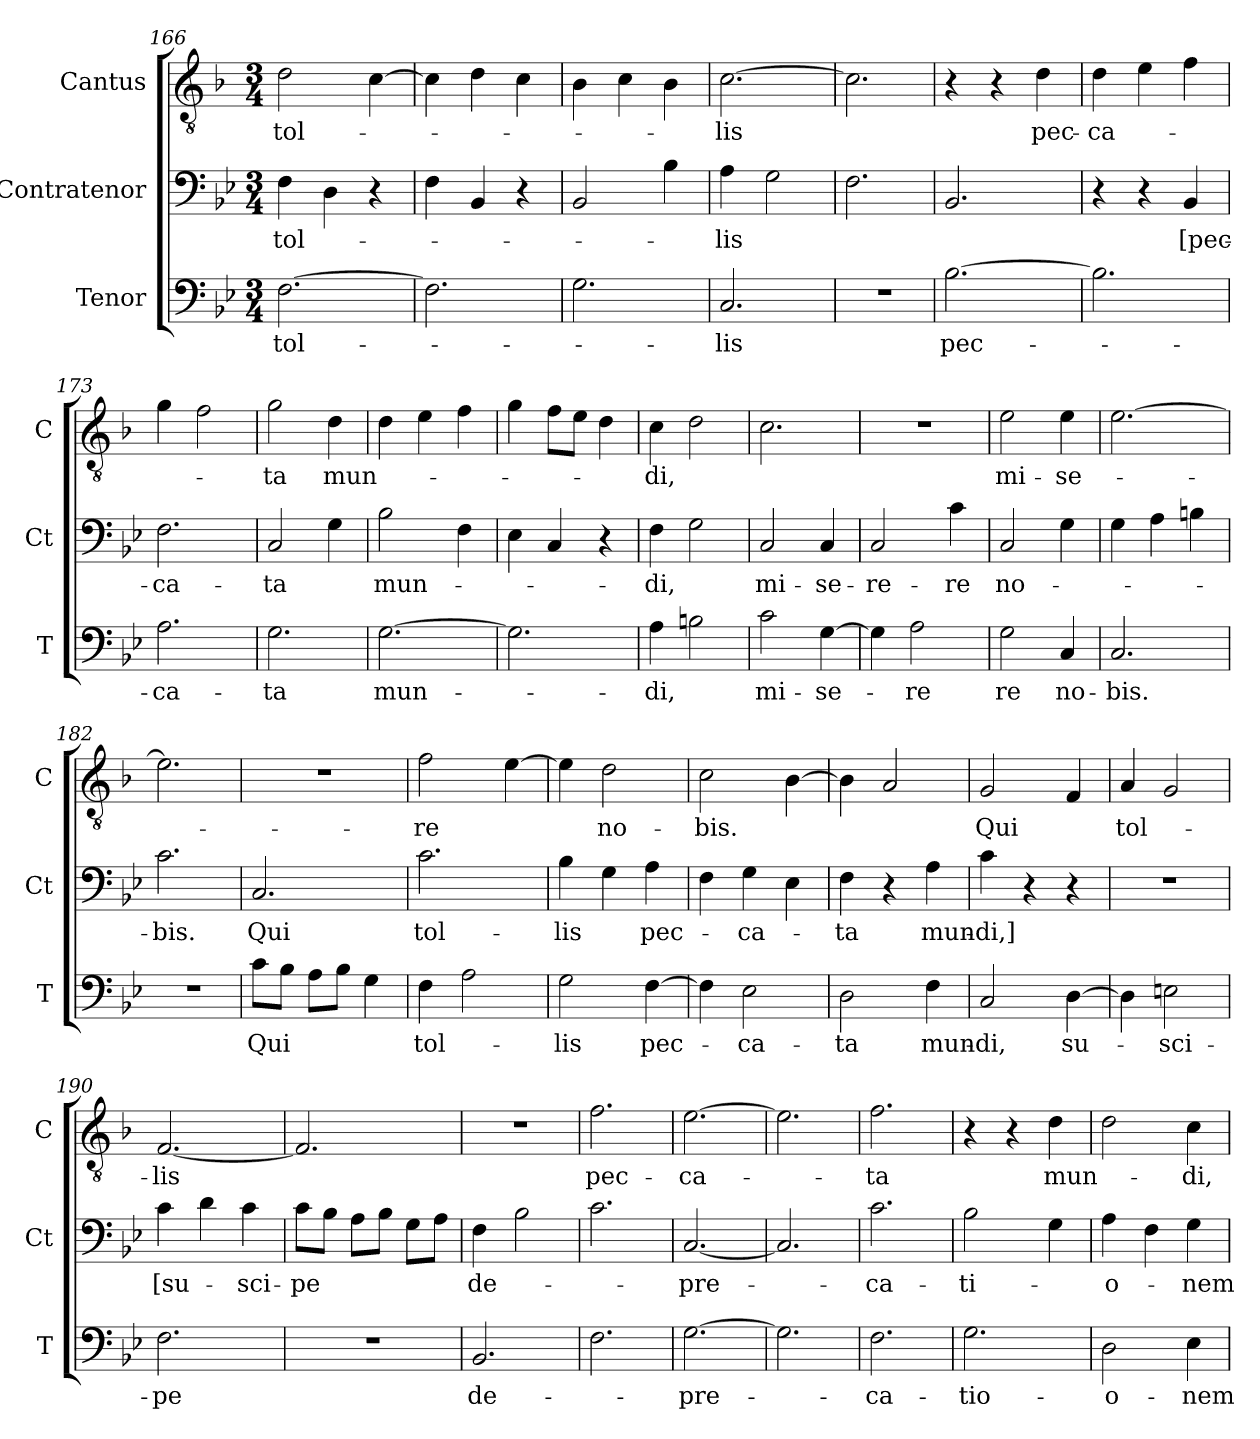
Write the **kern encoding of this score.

**kern	**text	**kern	**text	**kern	**text
*part3	*part3	*part2	*part2	*part1	*part1
*staff3	*staff3	*staff2	*staff2	*staff1	*staff1
*I"Tenor	*	*I"Contratenor	*	*I"Cantus	*
*I'T	*	*I'Ct	*	*I'C	*
*clefF4	*	*clefF4	*	*clefGv2	*
*k[b-e-]	*	*k[b-e-]	*	*k[b-]	*
*B-:	*	*B-:	*	*F:	*
*M3/4	*	*M3/4	*	*M3/4	*
=166	=166	=166	=166	=166	=166
[2.F\	tol-	4F\	tol-	2d\	tol-
.	.	4D\	.	.	.
.	.	4r	.	[4c\	.
=167	=167	=167	=167	=167	=167
2.F\]	.	4F\	.	4c\]	.
.	.	4BB-/	.	4d\	.
.	.	4r	.	4c\	.
=168	=168	=168	=168	=168	=168
2.G\	.	2BB-/	.	4B-\	.
.	.	.	.	4c\	.
.	.	4B-\	.	4B-\	.
=169	=169	=169	=169	=169	=169
2.C/	-lis	4A\	-lis	[2.c\	-lis
.	.	2G\	.	.	.
=170	=170	=170	=170	=170	=170
2.r	.	2.F\	.	2.c\]	.
=171	=171	=171	=171	=171	=171
[2.B-\	pec-	2.BB-/	.	4r	.
.	.	.	.	4r	.
.	.	.	.	4d\	pec-
!!LO:LB:g=z
=172	=172	=172	=172	=172	=172
2.B-\]	.	4r	.	4d\	-ca-
.	.	4r	.	4e\	.
.	.	4BB-/	[pec-	4f\	.
=173	=173	=173	=173	=173	=173
2.A\	-ca-	2.F\	-ca-	4g\	.
.	.	.	.	2f\	.
=174	=174	=174	=174	=174	=174
2.G\	-ta	2C/	-ta	2g\	-ta
.	.	4G\	.	4d\	mun-
=175	=175	=175	=175	=175	=175
[2.G\	mun-	2B-\	mun-	4d\	.
.	.	.	.	4e\	.
.	.	4F\	.	4f\	.
=176	=176	=176	=176	=176	=176
2.G\]	.	4E-\	.	4g\	.
.	.	4C/	.	8f\L	.
.	.	.	.	8e\J	.
.	.	4r	.	4d\	.
=177	=177	=177	=177	=177	=177
4A\	-di,	4F\	di,	4c\	-di,
2Bn\	.	2G\	.	2d\	.
=178	=178	=178	=178	=178	=178
2c\	mi-	2C/	mi-	2.c\	.
[4G\	-se-	4C/	-se-	.	.
=179	=179	=179	=179	=179	=179
4G\]	.	2C/	-re-	2.r	.
2A\	-re	.	.	.	.
.	.	4c\	-re	.	.
=180	=180	=180	=180	=180	=180
2G\	re	2C/	no-	2e\	mi-
4C/	no-	4G\	.	4e\	-se-
=181	=181	=181	=181	=181	=181
2.C/	-bis.	4G\	.	[2.e\	.
.	.	4A\	.	.	.
.	.	4Bn\	.	.	.
=182	=182	=182	=182	=182	=182
2.r	.	2.c\	-bis.	2.e\]	.
=183	=183	=183	=183	=183	=183
8c\L	Qui	2.C/	Qui	2.r	.
8B-\J	.	.	.	.	.
8A\L	.	.	.	.	.
8B-\J	.	.	.	.	.
4G\	.	.	.	.	.
=184	=184	=184	=184	=184	=184
4F\	tol-	2.c\	tol-	2f\	-re
2A\	.	.	.	.	.
.	.	.	.	[4e\	.
=185	=185	=185	=185	=185	=185
2G\	-lis	4B-\	-lis	4e\]	.
.	.	4G\	.	2d\	no-
[4F\	pec-	4A\	pec-	.	.
!!LO:PB:g=z
=186	=186	=186	=186	=186	=186
4F\]	.	4F\	.	2c\	-bis.
2E-\	-ca-	4G\	-ca-	.	.
.	.	4E-\	.	[4B-\	.
=187	=187	=187	=187	=187	=187
2D\	-ta	4F\	-ta	4B-\]	.
.	.	4r	.	2A/	.
4F\	mun-	4A\	mun-	.	.
=188	=188	=188	=188	=188	=188
2C/	-di,	4c\	-di,]	2G/	Qui
.	.	4r	.	.	.
[4D\	su-	4r	.	4F/	.
=189	=189	=189	=189	=189	=189
4D\]	.	2.r	.	4A/	tol-
2En\	-sci-	.	.	2G/	.
=190	=190	=190	=190	=190	=190
2.F\	-pe	4c\	[su-	[2.F/	-lis
.	.	4d\	.	.	.
.	.	4c\	-sci-	.	.
=191	=191	=191	=191	=191	=191
2.r	.	8c\L	-pe	2.F/]	.
.	.	8B-\J	.	.	.
.	.	8A\L	.	.	.
.	.	8B-\J	.	.	.
.	.	8G\L	.	.	.
.	.	8A\J	.	.	.
=192	=192	=192	=192	=192	=192
2.BB-/	de-	4F\	de-	2.r	.
.	.	2B-\	.	.	.
=193	=193	=193	=193	=193	=193
2.F\	.	2.c\	.	2.f\	pec-
=194	=194	=194	=194	=194	=194
[2.G\	-pre-	[2.C/	-pre-	[2.e\	-ca-
=195	=195	=195	=195	=195	=195
2.G\]	.	2.C/]	.	2.e\]	.
=196	=196	=196	=196	=196	=196
2.F\	-ca-	2.c\	-ca-	2.f\	-ta
=197	=197	=197	=197	=197	=197
2.G\	-tio-	2B-\	-ti-	4r	.
.	.	.	.	4r	.
.	.	4G\	.	4d\	mun-
=198	=198	=198	=198	=198	=198
2D\	-o-	4A\	-o-	2d\	.
.	.	4F\	.	.	.
4E-\	-nem	4G\	-nem	4c\	-di,
=	=	=	=	=	=
*-	*-	*-	*-	*-	*-
